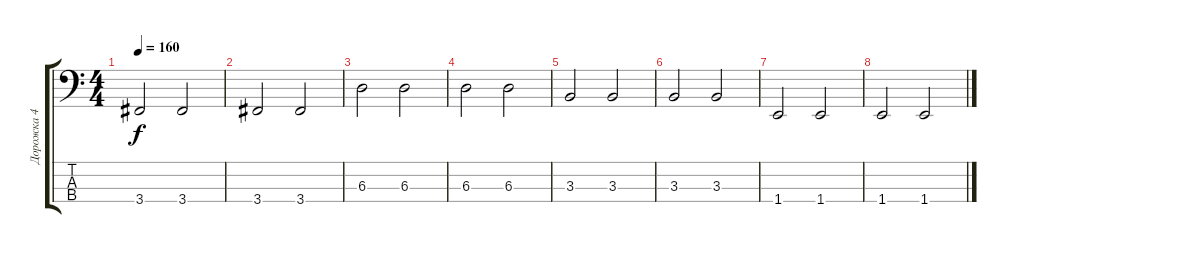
\track ("Дорожка 4" "Дорожка 4") {instrument electricbassfinger}
\staff {score tabs}
\tuning (Gb2 Db2 Ab1 Eb1) {hide}
\ts (4 4)
\tempo 160
\clef f4
\ks c
3.4.2{dy f} 3.4.2 |
3.4.2 3.4.2 |
6.3.2 6.3.2 |
6.3.2 6.3.2 |
3.3.2 3.3.2 |
3.3.2 3.3.2 |
1.4.2 1.4.2 |
1.4.2 1.4.2
